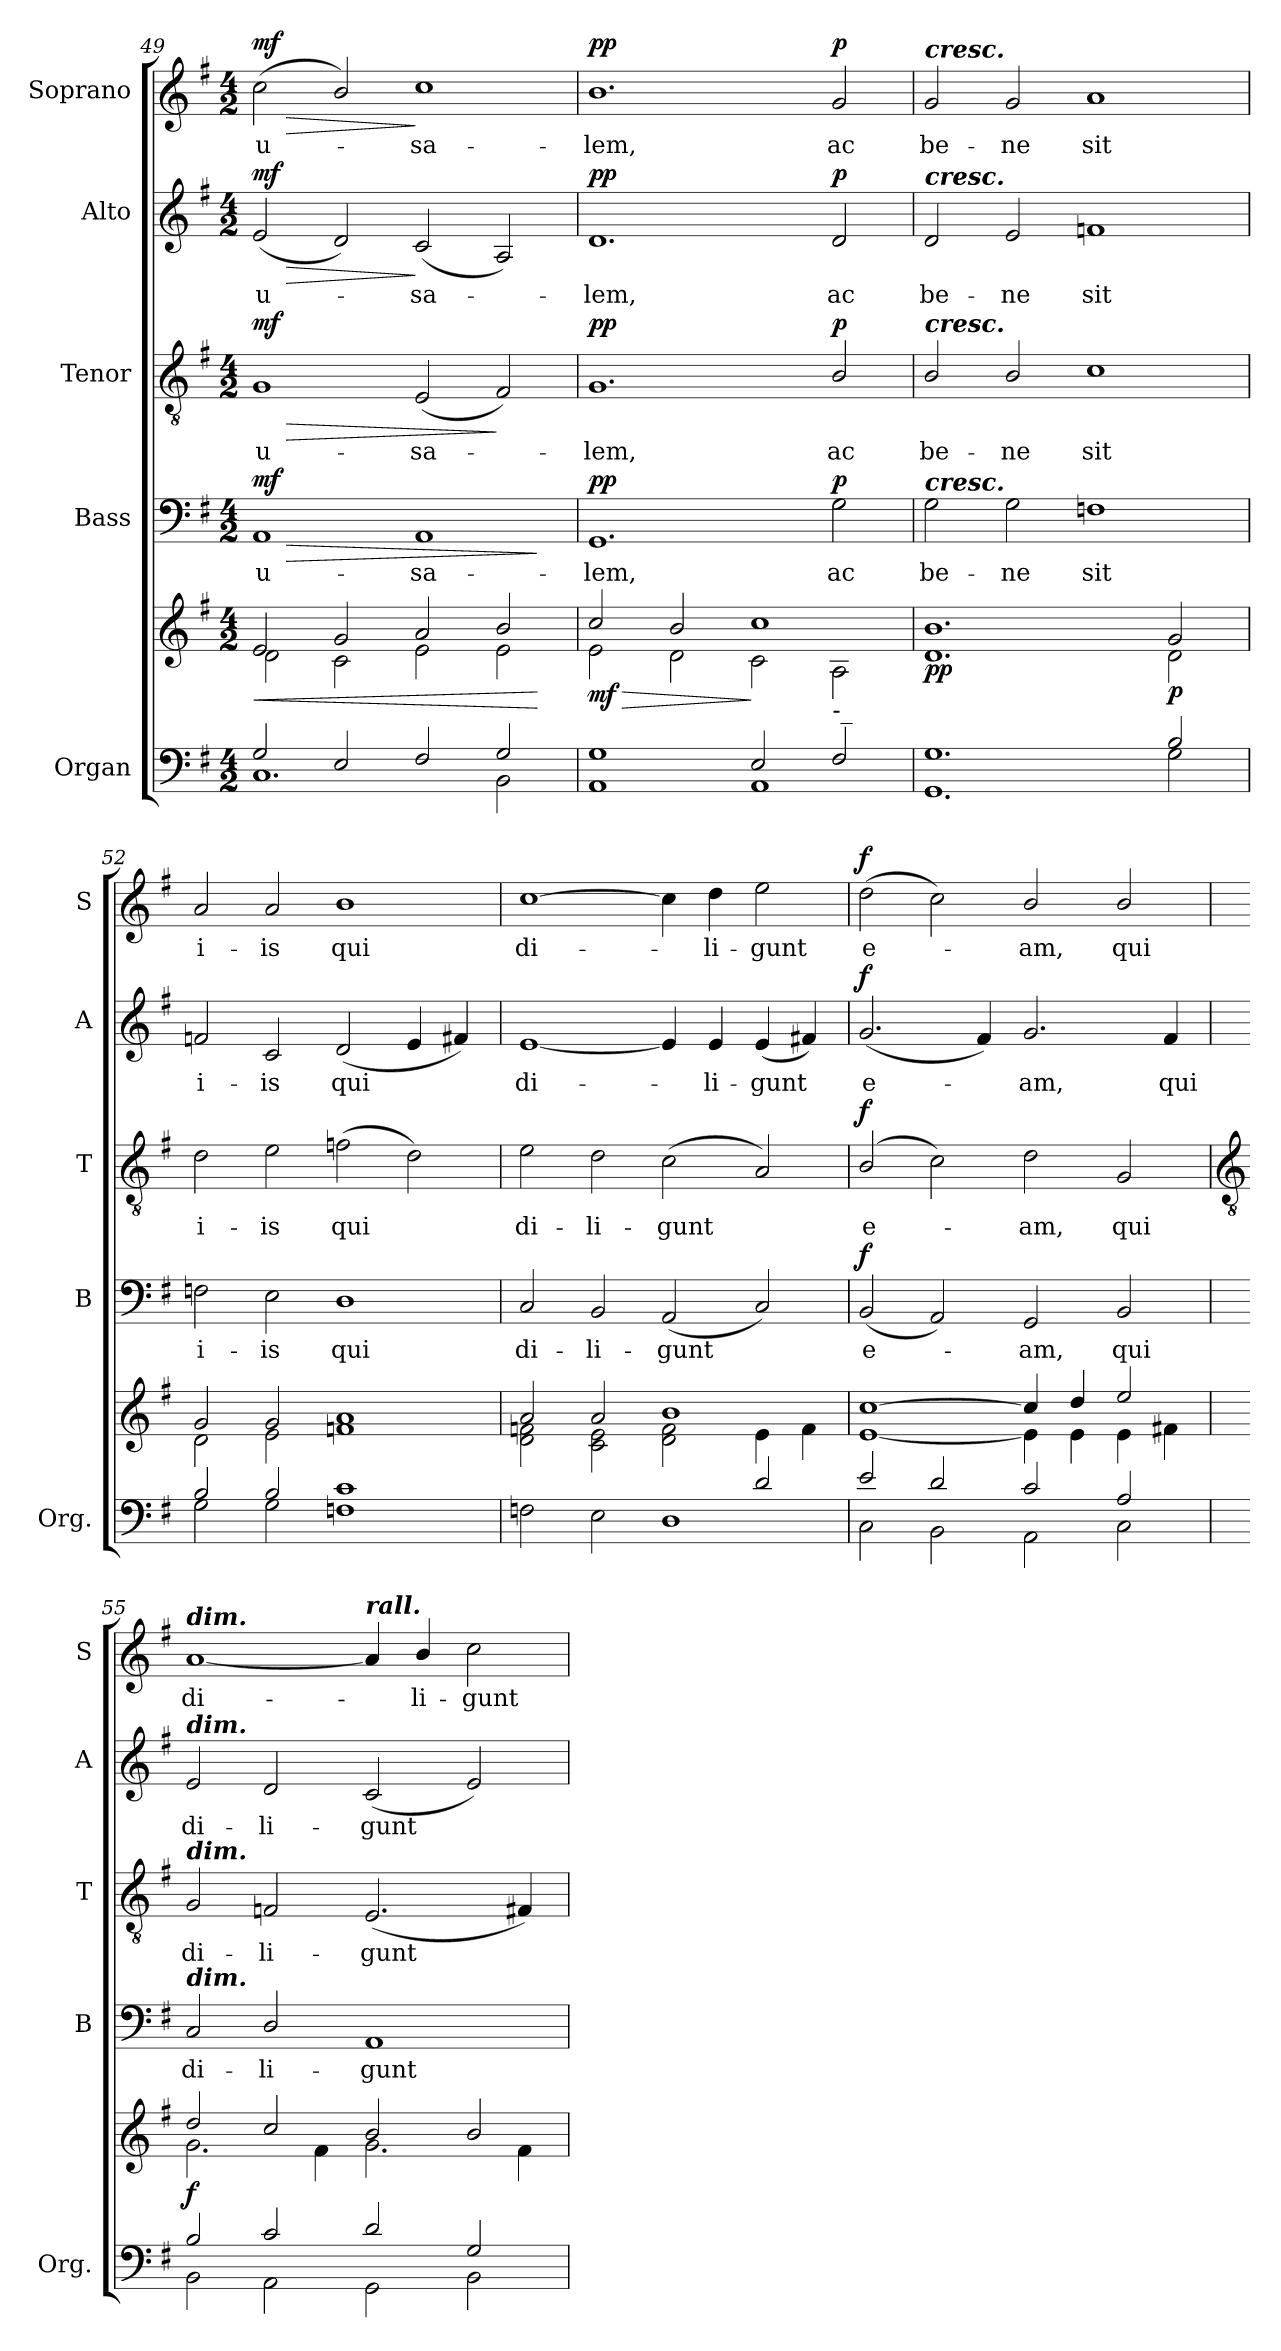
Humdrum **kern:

**kern	**kern	**dynam	**kern	**text	**dynam	**kern	**text	**dynam	**kern	**text	**dynam	**kern	**text	**dynam
*part5	*part5	*part5	*part4	*part4	*part4	*part3	*part3	*part3	*part2	*part2	*part2	*part1	*part1	*part1
*staff6	*staff5	*staff5/6	*staff4	*staff4	*staff4	*staff3	*staff3	*staff3	*staff2	*staff2	*staff2	*staff1	*staff1	*staff1
*I"Organ	*	*	*I"Bass	*	*	*I"Tenor	*	*	*I"Alto	*	*	*I"Soprano	*	*
*I'Org.	*	*	*I'B	*	*	*I'T	*	*	*I'A	*	*	*I'S	*	*
!!LO:LB:g=z
*clefF4	*clefG2	*	*clefF4	*	*	*clefGv2	*	*	*clefG2	*	*	*clefG2	*	*
*k[f#]	*k[f#]	*	*k[f#]	*	*	*k[f#]	*	*	*k[f#]	*	*	*k[f#]	*	*
*G:	*G:	*	*G:	*	*	*G:	*	*	*G:	*	*	*G:	*	*
*M4/2	*M4/2	*	*M4/2	*	*	*M4/2	*	*	*M4/2	*	*	*M4/2	*	*
=49	=49	=49	=49	=49	=49	=49	=49	=49	=49	=49	=49	=49	=49	=49
*^	*^	*	*	*	*	*	*	*	*	*	*	*	*	*
!	!	!	!	!LO:HP:b	!	!LO:LY:b	!LO:HP:b	!	!LO:LY:b	!LO:HP:b	!	!LO:LY:b	!LO:HP:b	!	!LO:LY:b	!LO:HP:b
!	!	!	!	!	!	!	!LO:DY:n=1:b	!	!	!LO:DY:n=1:b	!	!	!LO:DY:n=1:b	!	!	!LO:DY:n=1:b
2G/	1.C\	2e/	2d\	<	1AA	-u-	> mf	1G	-u-	> mf	(<2e	-u-	> mf	(<2cc	-u-	> mf
2E/	.	2g/	2c\	.	.	.	.	.	.	.	2d)	.	.	2b/)	.	.
!	!	!	!	!	!	!LO:LY:b	!	!	!LO:LY:b	!	!	!LO:LY:b	!	!	!LO:LY:b	!
2F#/	.	2a/	2e\	.	1AA	-sa-	.	(<2E	-sa-	.	(<2c	sa-	]	1cc	sa-	]
2G/	2BB\	2b/	2e\	.	.	.	.	2F#)	.	]	2A)	.	.	.	.	.
*v	*v	*	*	*	*	*	*	*	*	*	*	*	*	*	*	*
*	*v	*v	*	*	*	*	*	*	*	*	*	*	*	*	*
.	.	[	.	.	]	.	.	.	.	.	.	.	.	.
!!LO:LB:g=z
=50	=50	=50	=50	=50	=50	=50	=50	=50	=50	=50	=50	=50	=50	=50
*^	*^	*	*	*	*	*	*	*	*	*	*	*	*	*
!	!	!	!	!LO:HP:b	!	!LO:LY:b	!	!	!LO:LY:b	!	!	!LO:LY:b	!	!	!LO:LY:b	!
!	!	!	!	!LO:DY:n=1:b	!	!	!LO:DY:b	!	!	!LO:DY:b	!	!	!LO:DY:b	!	!	!LO:DY:b
1G/	1AA\	2cc/	2e\	> mf	1.GG	lem,	pp	1.G	lem,	pp	1.d	lem,	pp	1.b	lem,	pp
.	.	2b/	2d\	.	.	.	.	.	.	.	.	.	.	.	.	.
2E/	1AA\	1cc/	2c\	]	.	.	.	.	.	.	.	.	.	.	.	.
!	!	!	!LO:TX:b:t=-_	!	!	!	!	!	!	!	!	!	!	!	!	!
!	!	!	!	!	!	!LO:LY:b	!LO:DY:b	!	!LO:LY:b	!LO:DY:b	!	!LO:LY:b	!LO:DY:b	!	!LO:LY:b	!LO:DY:b
2F#/	.	.	2A\	.	2G	ac	p	2B/	ac	p	2d	ac	p	2g	ac	p
=51	=51	=51	=51	=51	=51	=51	=51	=51	=51	=51	=51	=51	=51	=51	=51	=51
!	!	!	!	!	!	!	!	!	!	!	!	!	!	!LO:TX:a:Bi:t=cresc.	!	!
!	!	!	!	!	!	!	!	!	!	!	!LO:TX:a:Bi:t=cresc.	!	!	!	!	!
!	!	!	!	!	!	!	!	!LO:TX:a:Bi:t=cresc.	!	!	!	!	!	!	!	!
!	!	!	!	!	!LO:TX:a:Bi:t=cresc.	!	!	!	!	!	!	!	!	!	!	!
!	!	!	!	!LO:DY:b	!	!LO:LY:b	!	!	!LO:LY:b	!	!	!LO:LY:b	!	!	!LO:LY:b	!
1.G/	1.GG\	1.b/	1.d\	pp	2G	be-	.	2B/	be-	.	2d	be-	.	2g	be-	.
!	!	!	!	!	!	!LO:LY:b	!	!	!LO:LY:b	!	!	!LO:LY:b	!	!	!LO:LY:b	!
.	.	.	.	.	2G	-ne	.	2B/	-ne	.	2e	-ne	.	2g	-ne	.
!	!	!	!	!	!	!LO:LY:b	!	!	!LO:LY:b	!	!	!LO:LY:b	!	!	!LO:LY:b	!
.	.	.	.	.	1Fn	sit	.	1c	sit	.	1fn	sit	.	1a	sit	.
!	!	!	!	!LO:DY:b	!	!	!	!	!	!	!	!	!	!	!	!
2B/	2G\	2g/	2d\	p	.	.	.	.	.	.	.	.	.	.	.	.
=52	=52	=52	=52	=52	=52	=52	=52	=52	=52	=52	=52	=52	=52	=52	=52	=52
!	!	!	!	!	!	!LO:LY:b	!	!	!LO:LY:b	!	!	!LO:LY:b	!	!	!LO:LY:b	!
2B/	2G\	2g/	2d\	.	2Fn	i-	.	2d	i-	.	2fn	i-	.	2a	i-	.
!	!	!	!	!	!	!LO:LY:b	!	!	!LO:LY:b	!	!	!LO:LY:b	!	!	!LO:LY:b	!
2B/	2G\	2g/	2e\	.	2E	-is	.	2e	-is	.	2c	-is	.	2a	-is	.
!	!	!	!	!	!	!LO:LY:b	!	!	!LO:LY:b	!	!	!LO:LY:b	!	!	!LO:LY:b	!
1c/	1Fn\	1a/	1fn\	.	1D	qui	.	(>2fn	qui	.	(<2d	qui	.	1b	qui	.
.	.	.	.	.	.	.	.	2d)	.	.	4e	.	.	.	.	.
.	.	.	.	.	.	.	.	.	.	.	4f#X)	.	.	.	.	.
=53	=53	=53	=53	=53	=53	=53	=53	=53	=53	=53	=53	=53	=53	=53	=53	=53
!	!	!	!	!	!	!LO:LY:b	!	!	!LO:LY:b	!	!	!LO:LY:b	!	!	!LO:LY:b	!
2ryy	2Fn\	2a/	2d\ 2fn\	.	2C	di-	.	2e	di-	.	[1e	di-	.	[1cc	di-	.
!	!	!	!	!	!	!LO:LY:b	!	!	!LO:LY:b	!	!	!	!	!	!	!
2ryy	2E\	2a/	2c\ 2e\	.	2BB	-li-	.	2d	-li-	.	.	.	.	.	.	.
!	!	!	!	!	!	!LO:LY:b	!	!	!LO:LY:b	!	!	!	!	!	!	!
2ryy	1D\	1b/	2d\ 2f\	.	(<2AA	-gunt	.	(<2c	-gunt	.	4e]	.	.	4cc]	.	.
!	!	!	!	!	!	!	!	!	!	!	!	!LO:LY:b	!	!	!LO:LY:b	!
.	.	.	.	.	.	.	.	.	.	.	4e	li-	.	4dd	li-	.
!	!	!	!	!	!	!	!	!	!	!	!	!LO:LY:b	!	!	!LO:LY:b	!
2d/	.	.	4e\	.	2C)	.	.	2A)	.	.	(<4e	-gunt	.	2ee	-gunt	.
.	.	.	4f\	.	.	.	.	.	.	.	4f#X)	.	.	.	.	.
=54	=54	=54	=54	=54	=54	=54	=54	=54	=54	=54	=54	=54	=54	=54	=54	=54
!	!	!	!	!	!	!LO:LY:b	!LO:DY:b	!	!LO:LY:b	!LO:DY:b	!	!LO:LY:b	!LO:DY:b	!	!LO:LY:b	!LO:DY:b
2e/	2C\	[1cc/	[1e\	.	(<2BB	e-	f	(<2B/	e-	f	(<2.g	e-	f	(>2dd	e-	f
2d/	2BB\	.	.	.	2AA)	.	.	2c)	.	.	.	.	.	2cc)	.	.
.	.	.	.	.	.	.	.	.	.	.	4f#)	.	.	.	.	.
!	!	!	!	!	!	!LO:LY:b	!	!	!LO:LY:b	!	!	!LO:LY:b	!	!	!LO:LY:b	!
2c/	2AA\	4cc/]	4e\]	.	2GG	am,	.	2d	am,	.	2.g	am,	.	2b/	am,	.
.	.	4dd/	4e\	.	.	.	.	.	.	.	.	.	.	.	.	.
!	!	!	!	!	!	!LO:LY:b	!	!	!LO:LY:b	!	!	!	!	!	!LO:LY:b	!
2A/	2C\	2ee/	4e\	.	2BB	qui	.	2G	qui	.	.	.	.	2b/	qui	.
!	!	!	!	!	!	!	!	!	!	!	!	!LO:LY:b	!	!	!	!
.	.	.	4f#X\	.	.	.	.	.	.	.	4f#	qui	.	.	.	.
!!LO:LB:g=z
=55	=55	=55	=55	=55	=55	=55	=55	=55	=55	=55	=55	=55	=55	=55	=55	=55
*	*	*	*	*	*	*	*	*clefGv2	*	*	*	*	*	*	*	*
!	!	!	!	!	!	!	!	!	!	!	!	!	!	!LO:TX:a:Bi:t=dim.	!	!
!	!	!	!	!	!	!	!	!	!	!	!LO:TX:a:Bi:t=dim.	!	!	!	!	!
!	!	!	!	!	!	!	!	!LO:TX:a:Bi:t=dim.	!	!	!	!	!	!	!	!
!	!	!	!	!	!LO:TX:a:Bi:t=dim.	!	!	!	!	!	!	!	!	!	!	!
!	!	!	!	!LO:DY:b	!	!LO:LY:b	!	!	!LO:LY:b	!	!	!LO:LY:b	!	!	!LO:LY:b	!
2B/	2BB\	2dd/	2.g\	f	2C	di-	.	2G	di-	.	2e	di-	.	[1a	di-	.
!	!	!	!	!	!	!LO:LY:b	!	!	!LO:LY:b	!	!	!LO:LY:b	!	!	!	!
2c/	2AA\	2cc/	.	.	2D/	-li-	.	2Fn	-li-	.	2d	-li-	.	.	.	.
.	.	.	4f#\	.	.	.	.	.	.	.	.	.	.	.	.	.
!	!	!	!	!	!	!	!	!	!	!	!	!	!	!LO:TX:a:Bi:t=rall.	!	!
!	!	!	!	!	!	!LO:LY:b	!	!	!LO:LY:b	!	!	!LO:LY:b	!	!	!	!
2d/	2GG\	2b/	2.g\	.	1AA	-gunt	.	(<2.E	-gunt	.	(<2c	-gunt	.	4a]	.	.
!	!	!	!	!	!	!	!	!	!	!	!	!	!	!	!LO:LY:b	!
.	.	.	.	.	.	.	.	.	.	.	.	.	.	4b/	li-	.
!	!	!	!	!	!	!	!	!	!	!	!	!	!	!	!LO:LY:b	!
2G/	2BB\	2b/	.	.	.	.	.	.	.	.	2e)	.	.	2cc	-gunt	.
.	.	.	4f#\	.	.	.	.	4F#X)	.	.	.	.	.	.	.	.
*v	*v	*	*	*	*	*	*	*	*	*	*	*	*	*	*	*
*	*v	*v	*	*	*	*	*	*	*	*	*	*	*	*	*
=	=	=	=	=	=	=	=	=	=	=	=	=	=	=
*-	*-	*-	*-	*-	*-	*-	*-	*-	*-	*-	*-	*-	*-	*-
